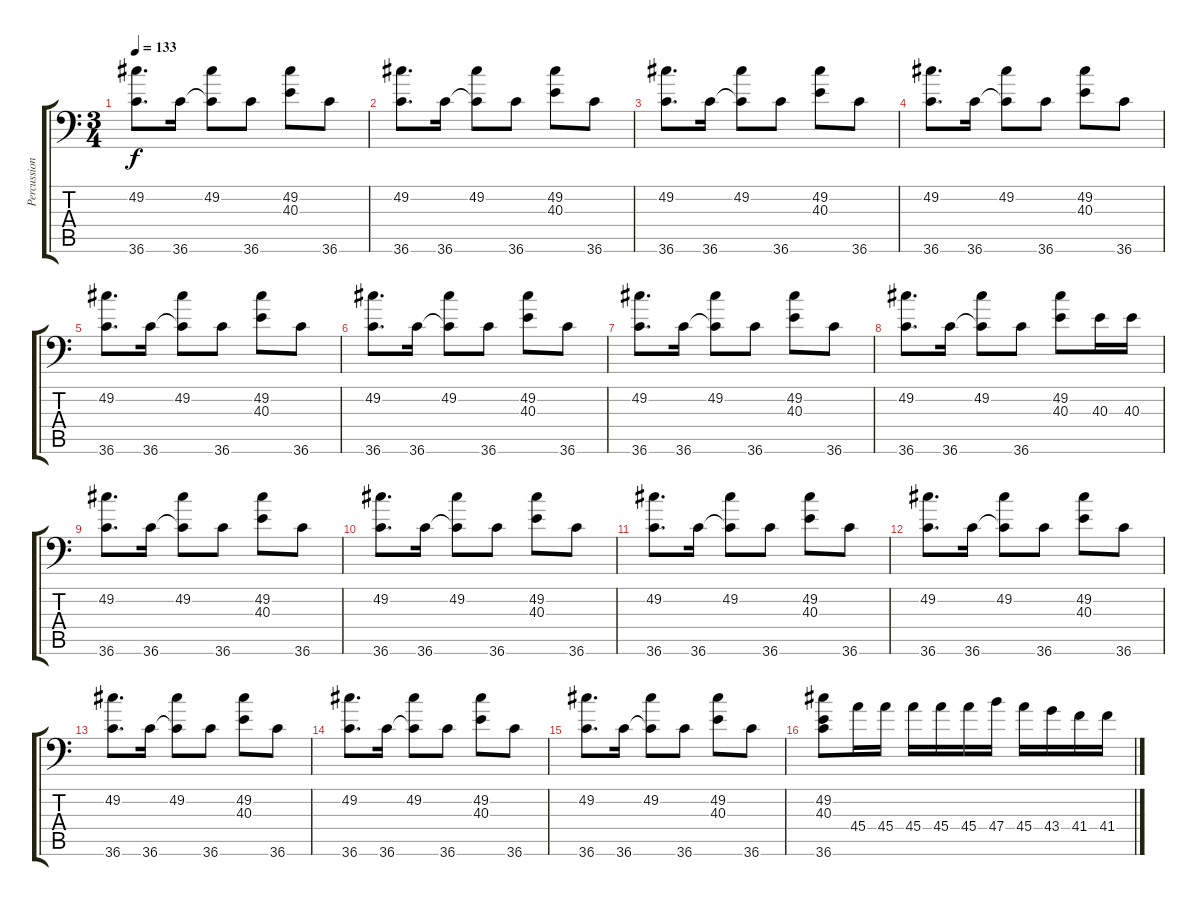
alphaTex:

\track ("Percussion" "Percussion") {instrument acousticgrandpiano}
\staff {score tabs}
\tuning (C-1 C-1 C-1 C-1 C-1 C-1) {hide}
\ts (3 4)
\tempo 133
\clef f4
\ks c
(49.2 36.6).8{d dy f} 36.6.16 (49.2 36.6{t}).8 36.6.8 (49.2 40.3).8 36.6.8 |
(49.2 36.6).8{d} 36.6.16 (49.2 36.6{t}).8 36.6.8 (49.2 40.3).8 36.6.8 |
(49.2 36.6).8{d} 36.6.16 (49.2 36.6{t}).8 36.6.8 (49.2 40.3).8 36.6.8 |
(49.2 36.6).8{d} 36.6.16 (49.2 36.6{t}).8 36.6.8 (49.2 40.3).8 36.6.8 |
(49.2 36.6).8{d} 36.6.16 (49.2 36.6{t}).8 36.6.8 (49.2 40.3).8 36.6.8 |
(49.2 36.6).8{d} 36.6.16 (49.2 36.6{t}).8 36.6.8 (49.2 40.3).8 36.6.8 |
(49.2 36.6).8{d} 36.6.16 (49.2 36.6{t}).8 36.6.8 (49.2 40.3).8 36.6.8 |
(49.2 36.6).8{d} 36.6.16 (49.2 36.6{t}).8 36.6.8 (49.2 40.3).8 40.3.16 40.3.16 |
(49.2 36.6).8{d} 36.6.16 (49.2 36.6{t}).8 36.6.8 (49.2 40.3).8 36.6.8 |
(49.2 36.6).8{d} 36.6.16 (49.2 36.6{t}).8 36.6.8 (49.2 40.3).8 36.6.8 |
(49.2 36.6).8{d} 36.6.16 (49.2 36.6{t}).8 36.6.8 (49.2 40.3).8 36.6.8 |
(49.2 36.6).8{d} 36.6.16 (49.2 36.6{t}).8 36.6.8 (49.2 40.3).8 36.6.8 |
(49.2 36.6).8{d} 36.6.16 (49.2 36.6{t}).8 36.6.8 (49.2 40.3).8 36.6.8 |
(49.2 36.6).8{d} 36.6.16 (49.2 36.6{t}).8 36.6.8 (49.2 40.3).8 36.6.8 |
(49.2 36.6).8{d} 36.6.16 (49.2 36.6{t}).8 36.6.8 (49.2 40.3).8 36.6.8 |
(49.2 40.3 36.6).8 45.4.16 45.4.16 45.4.16 45.4.16 45.4.16 47.4.16 45.4.16 43.4.16 41.4.16 41.4.16
